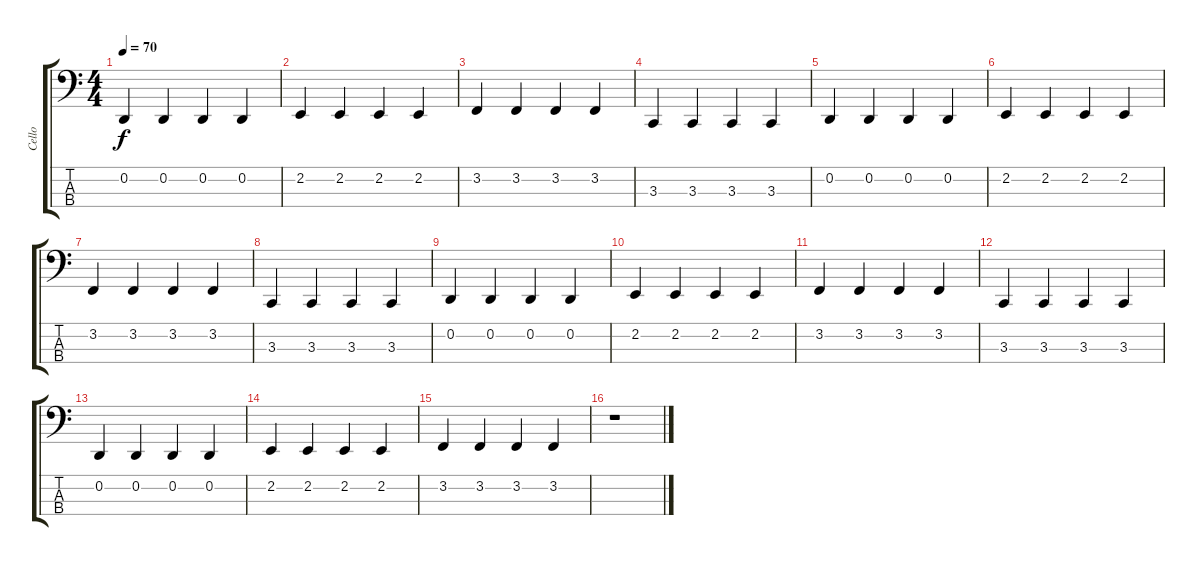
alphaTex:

\track ("Cello" "Cello") {instrument cello}
\staff {score tabs}
\tuning (G2 D2 A1 E1) {hide}
\ts (4 4)
\tempo 70
\clef f4
\ks c
0.2.4{dy f} 0.2.4 0.2.4 0.2.4 |
2.2.4 2.2.4 2.2.4 2.2.4 |
3.2.4 3.2.4 3.2.4 3.2.4 |
3.3.4 3.3.4 3.3.4 3.3.4 |
0.2.4 0.2.4 0.2.4 0.2.4 |
2.2.4 2.2.4 2.2.4 2.2.4 |
3.2.4 3.2.4 3.2.4 3.2.4 |
3.3.4 3.3.4 3.3.4 3.3.4 |
0.2.4 0.2.4 0.2.4 0.2.4 |
2.2.4 2.2.4 2.2.4 2.2.4 |
3.2.4 3.2.4 3.2.4 3.2.4 |
3.3.4 3.3.4 3.3.4 3.3.4 |
0.2.4 0.2.4 0.2.4 0.2.4 |
2.2.4 2.2.4 2.2.4 2.2.4 |
3.2.4 3.2.4 3.2.4 3.2.4 |
r.1
